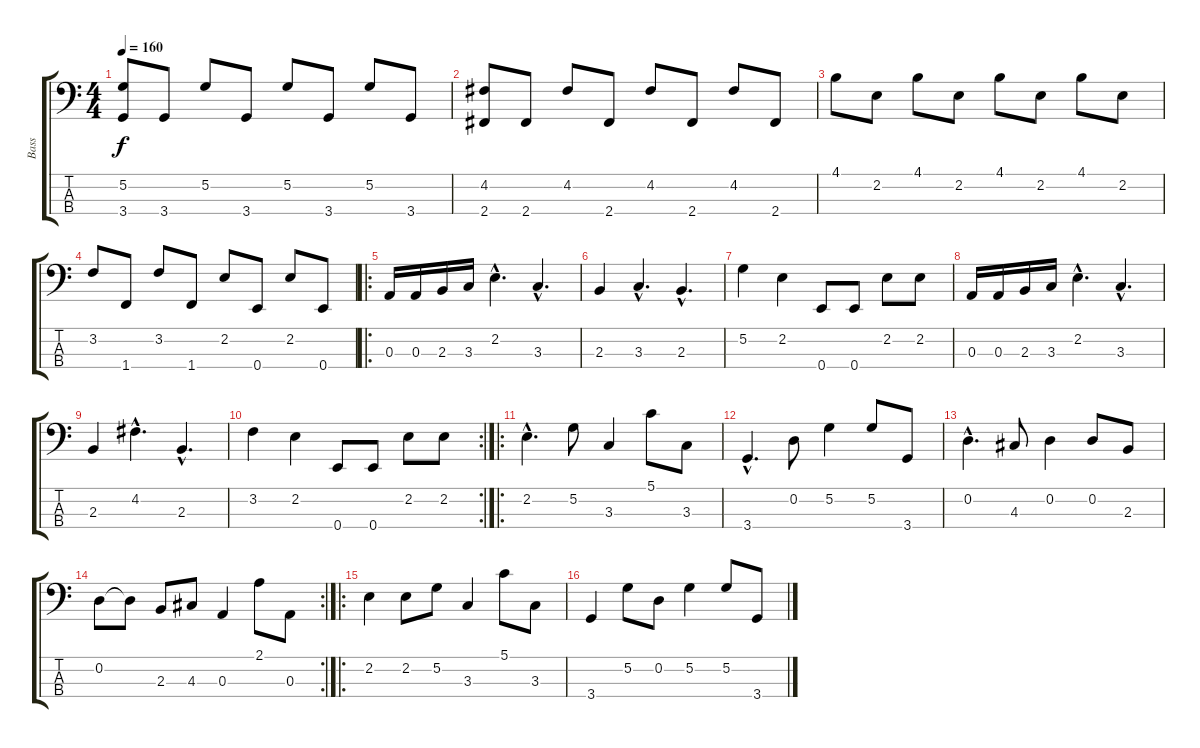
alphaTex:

\track ("Bass" "Bass") {instrument electricbasspick}
\staff {score tabs}
\tuning (G2 D2 A1 E1) {hide}
\ts (4 4)
\tempo 160
\clef f4
\ks c
(5.2 3.4).8{dy f} 3.4.8 5.2.8 3.4.8 5.2.8 3.4.8 5.2.8 3.4.8 |
(4.2 2.4).8 2.4.8 4.2.8 2.4.8 4.2.8 2.4.8 4.2.8 2.4.8 |
4.1.8 2.2.8 4.1.8 2.2.8 4.1.8 2.2.8 4.1.8 2.2.8 |
3.2.8 1.4.8 3.2.8 1.4.8 2.2.8 0.4.8 2.2.8 0.4.8 |
\ro
0.3.16 0.3.16 2.3.16 3.3.16 2.2{hac}.4{d} 3.3{hac}.4{d} |
2.3.4 3.3{hac}.4{d} 2.3{hac}.4{d} |
5.2.4 2.2.4 0.4.8 0.4.8 2.2.8 2.2.8 |
0.3.16 0.3.16 2.3.16 3.3.16 2.2{hac}.4{d} 3.3{hac}.4{d} |
2.3.4 4.2{hac}.4{d} 2.3{hac}.4{d} |
\rc 2
3.2.4 2.2.4 0.4.8 0.4.8 2.2.8 2.2.8 |
\ro
2.2{hac}.4{d} 5.2.8 3.3.4 5.1.8 3.3.8 |
3.4{hac}.4{d} 0.2.8 5.2.4 5.2.8 3.4.8 |
0.2{hac}.4{d} 4.3.8 0.2.4 0.2.8 2.3.8 |
\rc 2
0.2.8 0.2{t}.8 2.3.8 4.3.8 0.3.4 2.1.8 0.3.8 |
\ro
2.2.4 2.2.8 5.2.8 3.3.4 5.1.8 3.3.8 |
3.4.4 5.2.8 0.2.8 5.2.4 5.2.8 3.4.8
